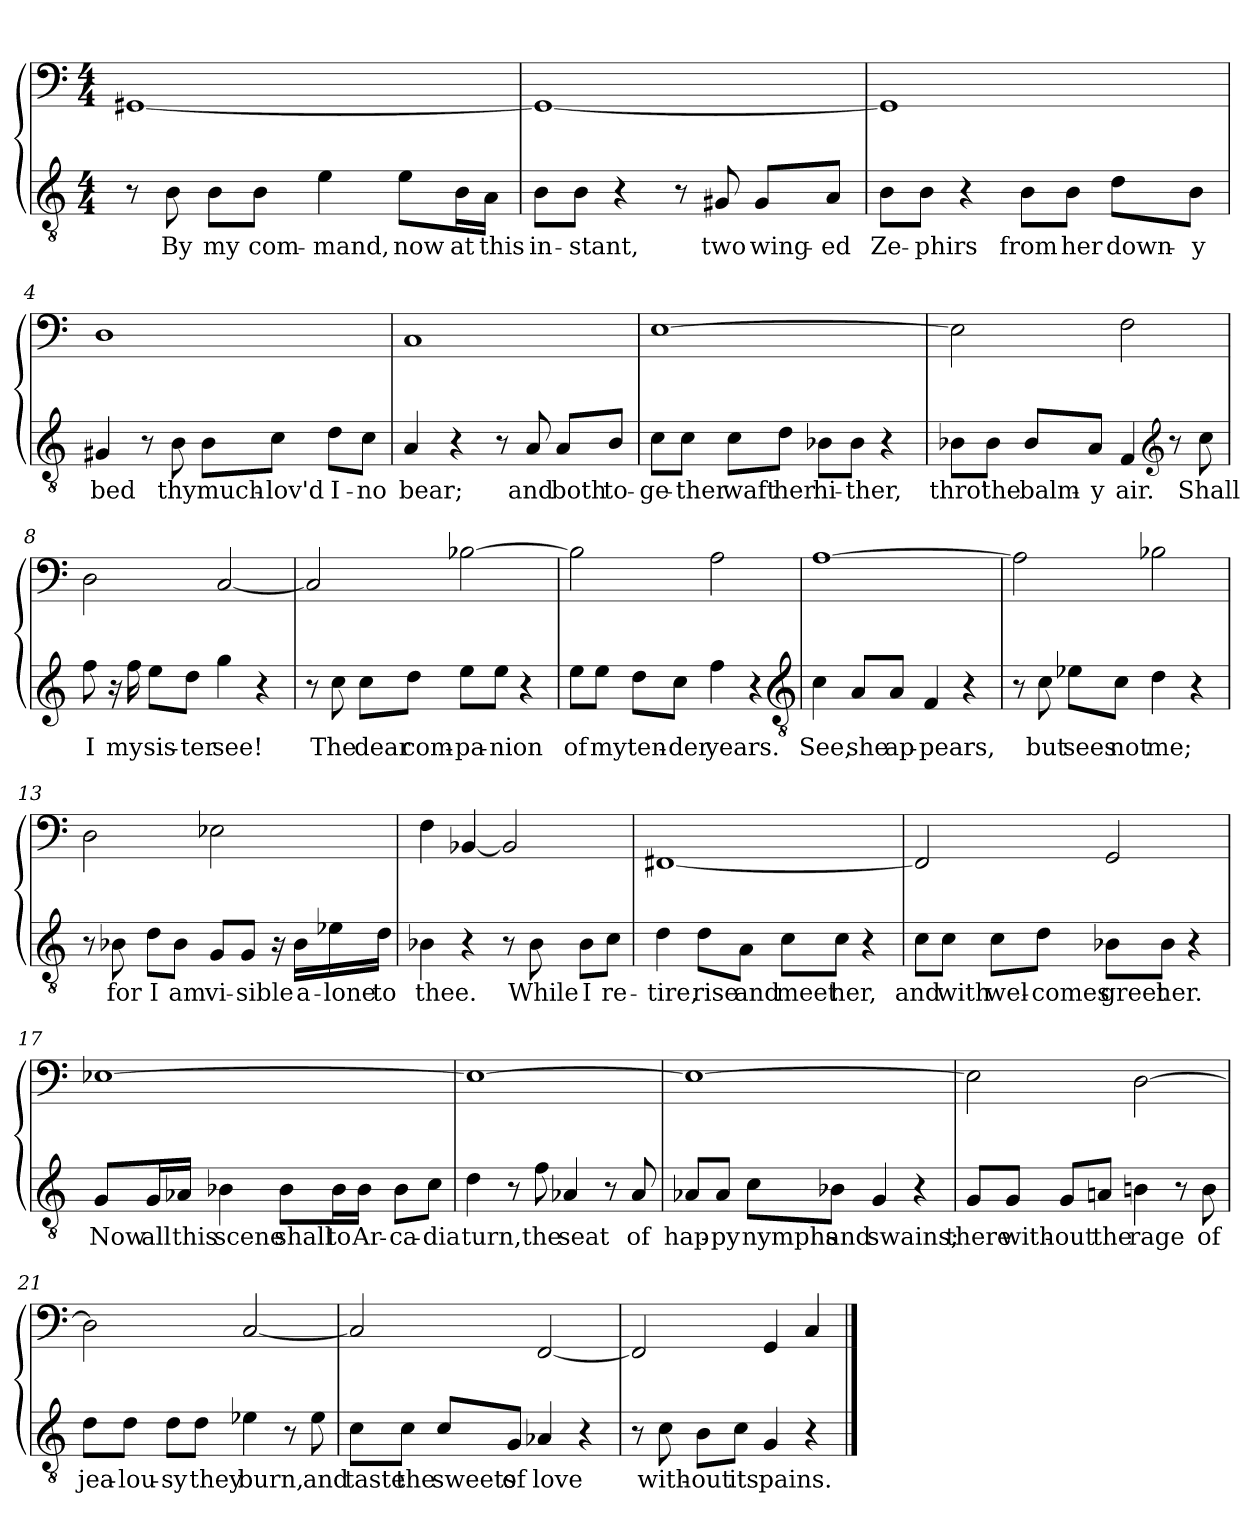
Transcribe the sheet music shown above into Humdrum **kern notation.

**kern	**text	**kern
*part1	*part1	*part1
*staff2	*staff2	*staff1
*clefGv2	*	*clefF4
*k[]	*	*k[]
*C:	*	*C:
*M4/4	*	*M4/4
=1	=1	=1
8r	.	[1GG#X/
8B\	By	.
8B\L	my	.
8B\J	com-	.
4e\	-mand,	.
8e\L	now	.
16B\L	at	.
16A\JJ	this	.
=2	=2	=2
8B\L	in-	1GG#/_
8B\J	-stant,	.
4r	.	.
8r	.	.
8G#X/	two	.
8G#/L	wing-	.
8A/J	-ed	.
=3	=3	=3
8B\L	Ze-	1GG#/]
8B\J	-phirs	.
4r	.	.
8B\L	from	.
8B\J	her	.
8d\L	down-	.
8B\J	-y	.
=4	=4	=4
4G#X/	bed	1D\
8r	.	.
8B\	thy	.
8B\L	much-	.
8c\J	-lov'd	.
8d\L	I-	.
8c\J	-no	.
=5	=5	=5
4A/	bear;	1C/
4r	.	.
8r	.	.
8A/	and	.
8A/L	both	.
8B/J	to-	.
=6	=6	=6
8c\L	-ge-	[1E\
8c\J	-ther	.
8c\L	waft	.
8d\J	her	.
8B-X\L	hi-	.
8B-\J	-ther,	.
4r	.	.
=7	=7	=7
8B-X\L	thro'	2E\]
8B-\J	the	.
8B-/L	balm-	.
8A/J	-y	.
4F/	air.	2F\
*clefG2	*	*
8r	.	.
8cc\	Shall	.
=8	=8	=8
8ff\	I	2D\
16r	.	.
16ff\	my	.
8ee\L	sis-	.
8dd\J	-ter	.
4gg\	see!	[2C/
4r	.	.
=9	=9	=9
8r	.	2C/]
8cc\	The	.
8cc\L	dear	.
8dd\J	com-	.
8ee\L	-pa-	[2B-X\
8ee\J	-nion	.
4r	.	.
=10	=10	=10
8ee\L	of	2B-\]
8ee\J	my	.
8dd\L	ten-	.
8cc\J	-der	.
4ff\	years.	2A\
4r	.	.
*clefGv2	*	*
=11	=11	=11
4c\	See,	[1A\
8A/L	she	.
8A/J	ap-	.
4F/	-pears,	.
4r	.	.
=12	=12	=12
8r	.	2A\]
8c\	but	.
8e-X\L	sees	.
8c\J	not	.
4d\	me;	2B-X\
4r	.	.
=13	=13	=13
8r	.	2D\
8B-X\	for	.
8d\L	I	.
8B-\J	am	.
8G/L	vi-	2E-X\
8G/J	-sible	.
16r	.	.
16B-\LL	a-	.
16e-X\	-lone	.
16d\JJ	to	.
=14	=14	=14
4B-X\	thee.	4F\
4r	.	[4BB-X/
8r	.	2BB-/]
8B-\	While	.
8B-\L	I	.
8c\J	re-	.
=15	=15	=15
4d\	-tire,	[1FF#X/
8d\L	rise	.
8A\J	and	.
8c\L	meet	.
8c\J	her,	.
4r	.	.
=16	=16	=16
8c\L	and	2FF#/]
8c\J	with	.
8c\L	wel-	.
8d\J	-comes	.
8B-X\L	greet	2GG/
8B-\J	her.	.
4r	.	.
=17	=17	=17
8G/L	Now	[1E-X\
16G/L	all	.
16A-X/JJ	this	.
4B-X\	scene	.
8B-\L	shall	.
16B-\L	to	.
16B-\JJ	Ar-	.
8B-\L	-ca-	.
8c\J	-dia	.
=18	=18	=18
4d\	turn,	1E-\_
8r	.	.
8f\	the	.
4A-X/	seat	.
8r	.	.
8A-/	of	.
=19	=19	=19
8A-X/L	hap-	1E-\_
8A-/J	-py	.
8c\L	nymphs	.
8B-X\J	and	.
4G/	swains;	.
4r	.	.
=20	=20	=20
8G/L	there	2E-\]
8G/J	with-	.
8G/L	-out	.
8An/J	the	.
4Bn\	rage	[2D\
8r	.	.
8B\	of	.
=21	=21	=21
8d\L	jea-	2D\]
8d\J	-lou-	.
8d\L	-sy	.
8d\J	they	.
4e-X\	burn,	[2C/
8r	.	.
8e-\	and	.
=22	=22	=22
8c\L	taste	2C/]
8c\J	the	.
8c/L	sweets	.
8G/J	of	.
4A-X/	love	[2FF/
4r	.	.
=23	=23	=23
8r	.	2FF/]
8c\	with-	.
8B\L	-out	.
8c\J	its	.
4G/	pains.	4GG/
4r	.	4C/
==	==	==
*-	*-	*-
